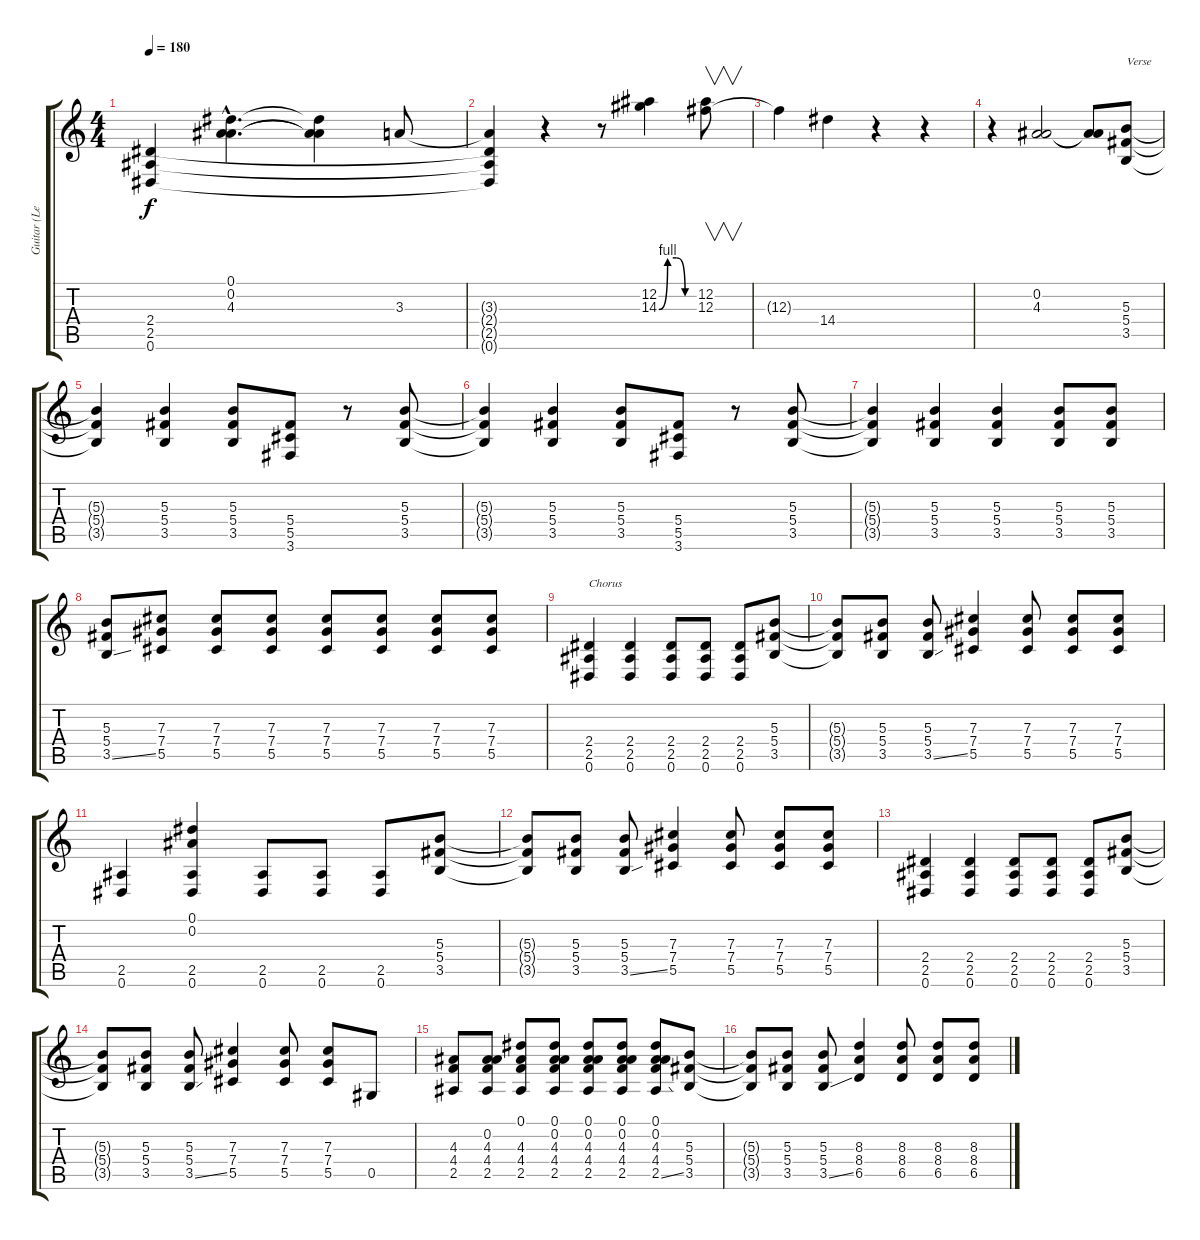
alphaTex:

\track ("Guitar (Lead)" "Guitar (Le") {instrument distortionguitar}
\staff {score tabs}
\tuning (Eb4 Bb3 Gb3 Db3 Ab2 Eb2) {hide}
\ts (4 4)
\tempo 180
\clef g2
\ks c
(2.4 2.5 0.6).4{dy f} (0.1{hac} 0.2{hac} 4.3{hac}).4{d} (0.1{t} 0.2{t} 4.3{t}).4 3.3.8 |
(3.3{t} 2.4{t} 2.5{t} 0.6{t}).4 r.4 r.8 (12.2 14.3{be (custom 0 0 15 4 30 4 45 0 60 0)}).4 (12.2 12.3).8{v} |
12.3{t}.4 14.4.4 r.4 r.4 |
r.4 (0.2 4.3).2 (0.2{t} 4.3{t}).8 (5.3 5.4 3.5).8{txt "Verse"} |
(5.3{t} 5.4{t} 3.5{t}).4 (5.3 5.4 3.5).4 (5.3 5.4 3.5).8 (5.4 5.5 3.6).8 r.8 (5.3 5.4 3.5).8 |
(5.3{t} 5.4{t} 3.5{t}).4 (5.3 5.4 3.5).4 (5.3 5.4 3.5).8 (5.4 5.5 3.6).8 r.8 (5.3 5.4 3.5).8 |
(5.3{t} 5.4{t} 3.5{t}).4 (5.3 5.4 3.5).4 (5.3 5.4 3.5).4 (5.3 5.4 3.5).8 (5.3 5.4 3.5).8 |
(5.3 5.4 3.5{ss}).8 (7.3 7.4 5.5).8 (7.3 7.4 5.5).8 (7.3 7.4 5.5).8 (7.3 7.4 5.5).8 (7.3 7.4 5.5).8 (7.3 7.4 5.5).8 (7.3 7.4 5.5).8 |
(2.4 2.5 0.6).4{txt "Chorus"} (2.4 2.5 0.6).4 (2.4 2.5 0.6).8 (2.4 2.5 0.6).8 (2.4 2.5 0.6).8 (5.3 5.4 3.5).8 |
(5.3{t} 5.4{t} 3.5{t}).8 (5.3 5.4 3.5).8 (5.3 5.4 3.5{ss}).8 (7.3 7.4 5.5).4 (7.3 7.4 5.5).8 (7.3 7.4 5.5).8 (7.3 7.4 5.5).8 |
(2.5 0.6).4 (0.1 0.2 2.5 0.6).4 (2.5 0.6).8 (2.5 0.6).8 (2.5 0.6).8 (5.3 5.4 3.5).8 |
(5.3{t} 5.4{t} 3.5{t}).8 (5.3 5.4 3.5).8 (5.3 5.4 3.5{ss}).8 (7.3 7.4 5.5).4 (7.3 7.4 5.5).8 (7.3 7.4 5.5).8 (7.3 7.4 5.5).8 |
(2.4 2.5 0.6).4 (2.4 2.5 0.6).4 (2.4 2.5 0.6).8 (2.4 2.5 0.6).8 (2.4 2.5 0.6).8 (5.3 5.4 3.5).8 |
(5.3{t} 5.4{t} 3.5{t}).8 (5.3 5.4 3.5).8 (5.3 5.4 3.5{ss}).8 (7.3 7.4 5.5).4 (7.3 7.4 5.5).8 (7.3 7.4 5.5).8 0.5.8 |
(4.3 4.4 2.5).8 (0.2 4.3 4.4 2.5).8 (0.1 4.3 4.4 2.5).8 (0.1 0.2 4.3 4.4 2.5).8 (0.1 0.2 4.3 4.4 2.5).8 (0.1 0.2 4.3 4.4 2.5).8 (0.1 0.2 4.3 4.4 2.5{ss}).8 (5.3 5.4 3.5).8 |
(5.3{t} 5.4{t} 3.5{t}).8 (5.3 5.4 3.5).8 (5.3 5.4 3.5{ss}).8 (8.3 8.4 6.5).4 (8.3 8.4 6.5).8 (8.3 8.4 6.5).8 (8.3 8.4 6.5).8
